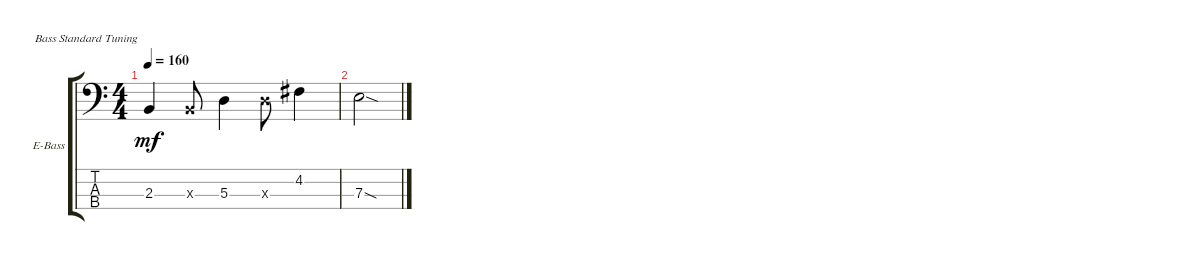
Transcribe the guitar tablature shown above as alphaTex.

\defaultSystemsLayout 4
\bracketExtendMode groupsimilarinstruments
\firstSystemTrackNameOrientation horizontal
\otherSystemsTrackNameOrientation horizontal
\track ("Electric Bass" "E-Bass") {instrument electricbassfinger}
\staff {score tabs}
\tuning (G2 D2 A1 E1)
\ts (4 4)
\tempo 160
\clef f4
\ks c
2.3.4{dy mf} 2.3{x}.8 5.3.4 5.3{x}.8 4.2.4 |
7.3{sod}.2
